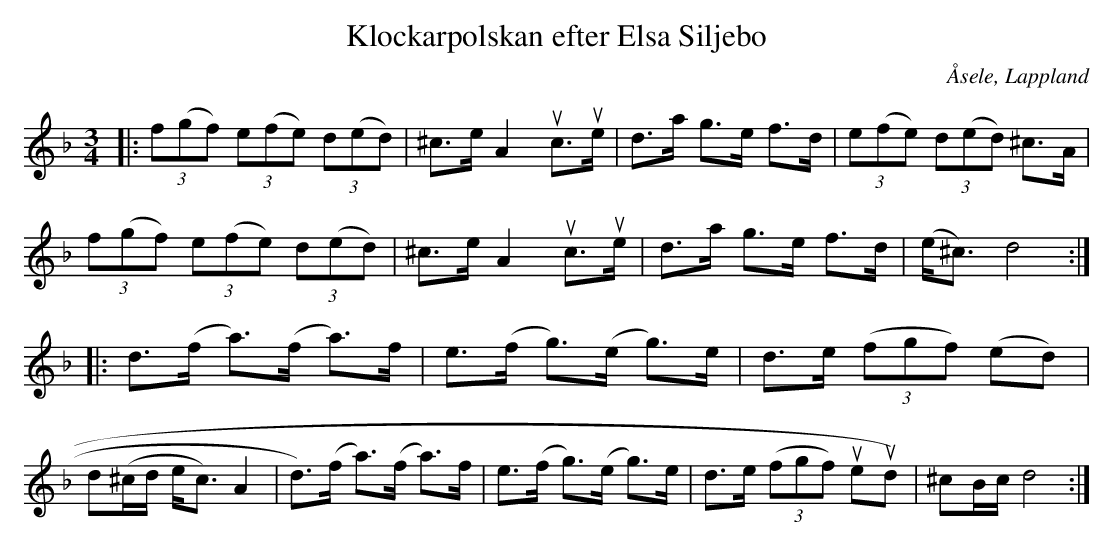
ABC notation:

X:1
T:Klockarpolskan efter Elsa Siljebo
O:Åsele, Lappland
M:3/4
L:1/8
K:Dm
|: (3f(gf) (3e(fe) (3d(ed) | ^c>e A2 uc>ue | d>a g>e f>d | (3e(fe) (3d(ed) ^c>A |
(3f(gf) (3e(fe) (3d(ed) | ^c>e A2 uc>ue | d>a g>e f>d | (e<^c) d4 :|
|:d>(f a)>(f a)>f | e>(f g)>(e g)>e | d>e (3(fgf) (ed) | d(^c/d/ e<c) A2 | d)>(f a)>(f a)>f | e>(f g)>(e g)>e | d>e (3(fgf) ueud) | ^cB/c/ d4 :|
